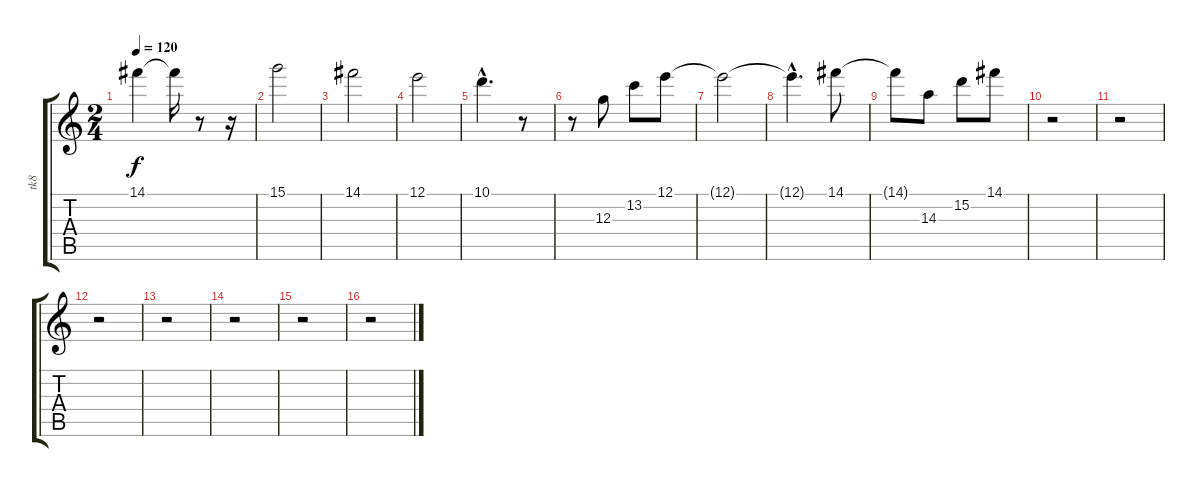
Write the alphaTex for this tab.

\track ("tk8" "tk8") {instrument electricguitarclean}
\staff {score tabs}
\tuning (E4 B3 G3 D3 A2 E2) {hide}
\ts (2 4)
\tempo 120
\clef g2
\ks c
14.1{t}.4{dy f} 14.1{t}.16 r.8 r.16 |
15.1.2 |
14.1.2 |
12.1.2 |
10.1{hac}.4{d} r.8 |
r.8 12.3.8 13.2.8 12.1.8 |
12.1{t}.2 |
12.1{hac t}.4{d} 14.1.8 |
14.1{t}.8 14.3.8 15.2.8 14.1.8 |
r.2 |
r.2 |
r.2 |
r.2 |
r.2 |
r.2 |
r.2
